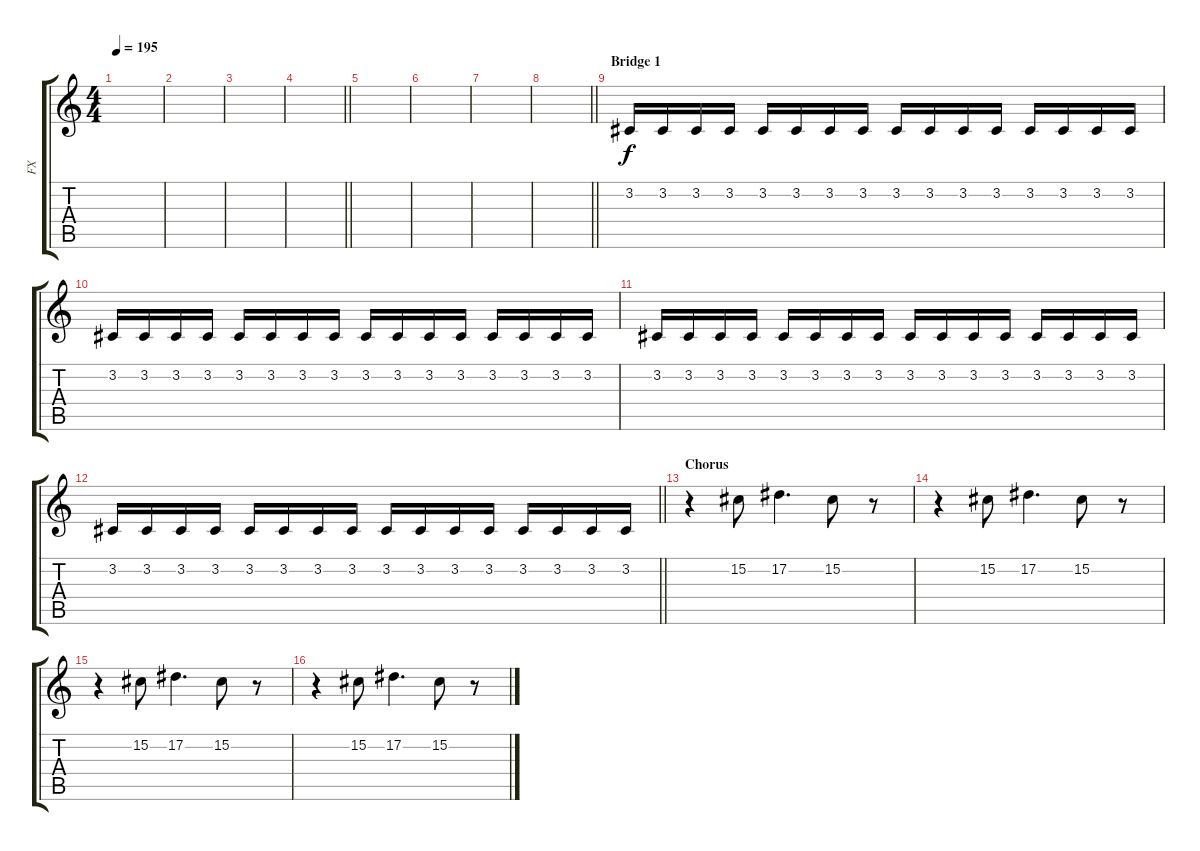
\track ("FX" "FX") {instrument fx5brightness}
\staff {score tabs}
\tuning (Eb4 Bb3 Gb3 Db3 Ab2 Eb2) {hide}
\ts (4 4)
\tempo 195
\clef g2
\ks c
|
|
|
\barLineRight lightlight
|
|
|
|
\barLineRight lightlight
|
\section ("" "Bridge 1")
3.2.16 3.2.16 3.2.16 3.2.16 3.2.16 3.2.16 3.2.16 3.2.16 3.2.16 3.2.16 3.2.16 3.2.16 3.2.16 3.2.16 3.2.16 3.2.16 |
3.2.16 3.2.16 3.2.16 3.2.16 3.2.16 3.2.16 3.2.16 3.2.16 3.2.16 3.2.16 3.2.16 3.2.16 3.2.16 3.2.16 3.2.16 3.2.16 |
3.2.16 3.2.16 3.2.16 3.2.16 3.2.16 3.2.16 3.2.16 3.2.16 3.2.16 3.2.16 3.2.16 3.2.16 3.2.16 3.2.16 3.2.16 3.2.16 |
\barLineRight lightlight
3.2.16 3.2.16 3.2.16 3.2.16 3.2.16 3.2.16 3.2.16 3.2.16 3.2.16 3.2.16 3.2.16 3.2.16 3.2.16 3.2.16 3.2.16 3.2.16 |
\section ("" "Chorus")
r.4{volume 9} 15.2.8 17.2.4{d} 15.2.8 r.8 |
r.4 15.2.8 17.2.4{d} 15.2.8 r.8 |
r.4 15.2.8 17.2.4{d} 15.2.8 r.8 |
r.4 15.2.8 17.2.4{d} 15.2.8 r.8
